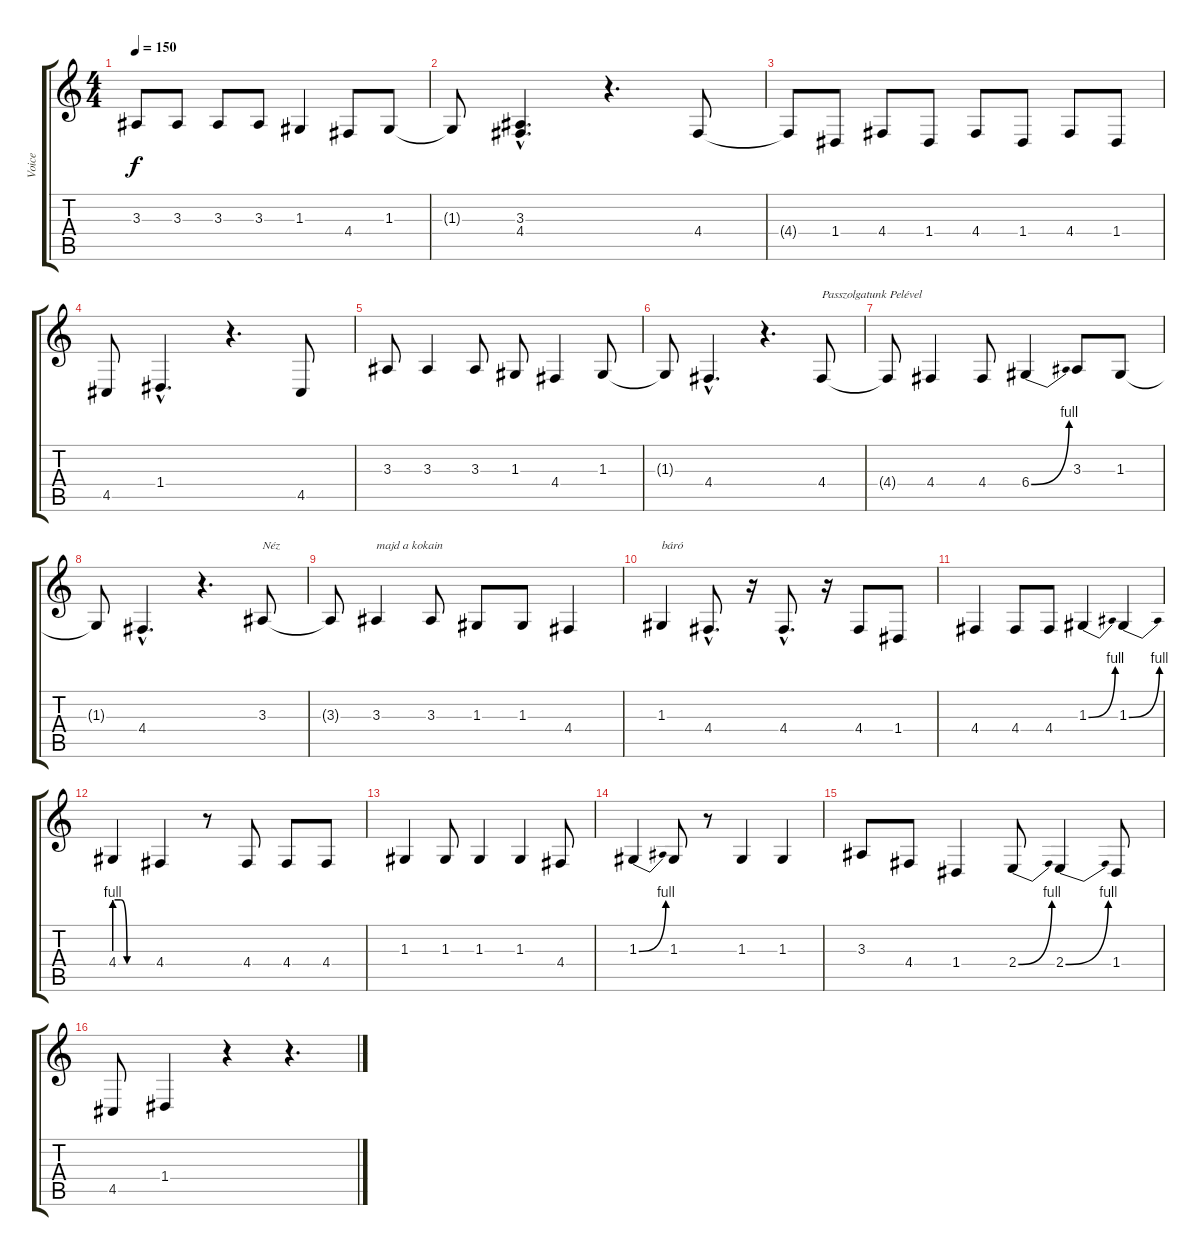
\track ("Voice" "Voice") {instrument lead5charang}
\staff {score tabs}
\tuning (E4 B3 G3 D3 A2 E2) {hide}
\ts (4 4)
\tempo 150
\clef g2
\ks c
3.3{t}.8{dy f} 3.3.8 3.3.8 3.3.8 1.3.4 4.4.8 1.3.8 |
1.3{t}.8 (3.3{hac} 4.4{hac}).4{d} r.4{d} 4.4.8 |
4.4{t}.8 1.4.8 4.4.8 1.4.8 4.4.8 1.4.8 4.4.8 1.4.8 |
4.5.8 1.4{hac}.4{d} r.4{d} 4.5.8 |
3.3.8 3.3.4 3.3.8 1.3.8 4.4.4 1.3.8 |
1.3{t}.8 4.4{hac}.4{d} r.4{d} 4.4.8{txt "Passzolgatunk Pelével"} |
4.4{t}.8 4.4.4 4.4.8 6.4{be (bend 0 0 60 4)}.4 3.3.8 1.3.8 |
1.3{t}.8 4.4{hac}.4{d} r.4{d} 3.3.8{txt "Néz"} |
3.3{t}.8 3.3.4{txt "majd a kokain"} 3.3.8 1.3.8 1.3.8 4.4.4 |
1.3.4{txt "báró"} 4.4{hac}.8{d} r.16 4.4{hac}.8{d} r.16 4.4.8 1.4.8 |
4.4.4 4.4.8 4.4.8 1.3{be (bend 0 0 60 4)}.4 1.3{be (bend 0 0 60 4)}.4 |
4.4{be (custom 0 4 10 4 20 0 23 0 40 0 60 0)}.4 4.4.4 r.8 4.4.8 4.4.8 4.4.8 |
1.3.4 1.3.8 1.3.4 1.3.4 4.4.8 |
1.3{be (bend 0 0 60 4)}.4 1.3.8 r.8 1.3.4 1.3.4 |
3.3.8 4.4.8 1.4.4 2.4{be (bend 0 0 60 4)}.8 2.4{be (bend 0 0 60 4)}.4 1.4.8 |
4.5.8 1.4.4 r.4 r.4{d}
